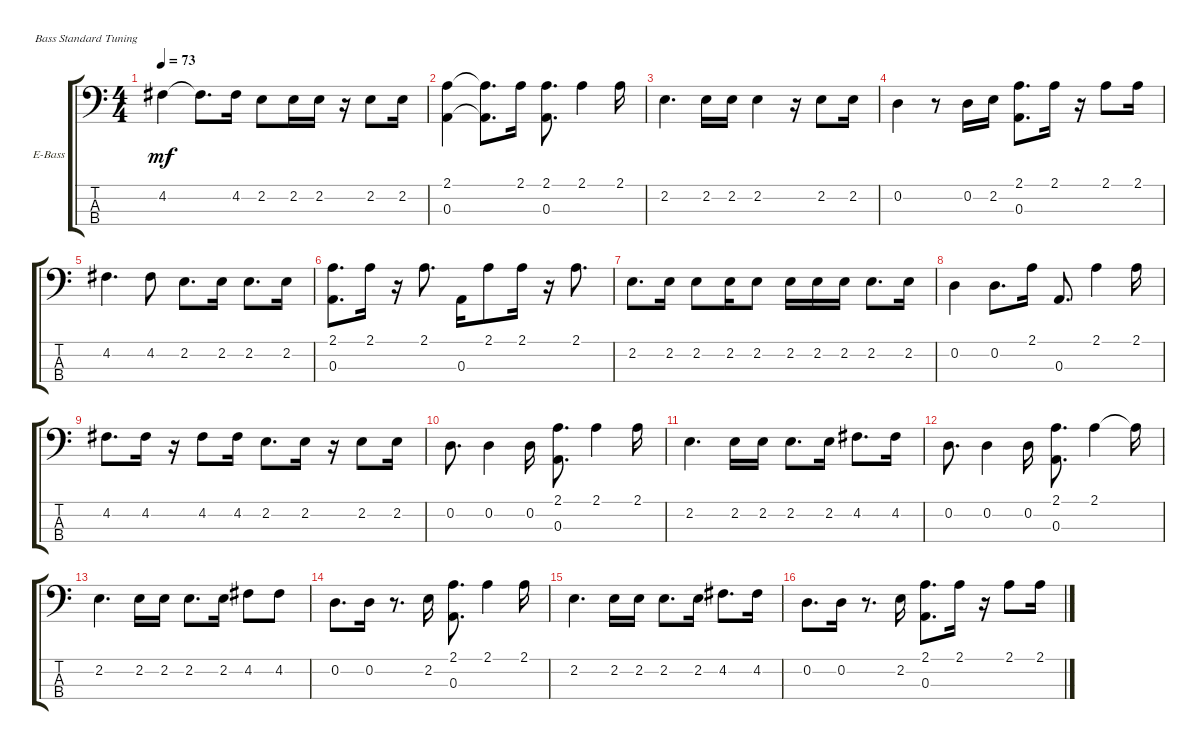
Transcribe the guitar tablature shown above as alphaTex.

\bracketExtendMode groupsimilarinstruments
\firstSystemTrackNameOrientation horizontal
\otherSystemsTrackNameOrientation horizontal
\track ("Bass Finger" "E-Bass") {instrument electricbassfinger}
\staff {score tabs}
\tuning (G2 D2 A1 E1)
\ts (4 4)
\tempo 73
\clef f4
\ks c
4.2.4{dy mf} 4.2{t}.8{d} 4.2.16 2.2.8 2.2.16 2.2.16 r.16 2.2.8 2.2.16 |
(0.3 2.1).4 (0.3{t} 2.1{t}).8{d} 2.1.16 (0.3 2.1).8{d} 2.1.4 2.1.16 |
2.2.4{d} 2.2.16 2.2.16 2.2.4 r.16 2.2.8 2.2.16 |
0.2.4 r.8 0.2.16 2.2.16 (0.3 2.1).8{d} 2.1.16 r.16 2.1.8 2.1.16 |
4.2.4{d} 4.2.8 2.2.8{d} 2.2.16 2.2.8{d} 2.2.16 |
(0.3 2.1).8{d} 2.1.16 r.16 2.1.8{d} 0.3.16 2.1.8 2.1.16 r.16 2.1.8{d} |
2.2.8{d} 2.2.16 2.2.8 2.2.16 2.2.8 2.2.16 2.2.16 2.2.16 2.2.8{d} 2.2.16 |
0.2.4 0.2.8{d} 2.1.16 0.3.8{d} 2.1.4 2.1.16 |
4.2.8{d} 4.2.16 r.16 4.2.8 4.2.16 2.2.8{d} 2.2.16 r.16 2.2.8 2.2.16 |
0.2.8{d} 0.2.4 0.2.16 (0.3 2.1).8{d} 2.1.4 2.1.16 |
2.2.4{d} 2.2.16 2.2.16 2.2.8{d} 2.2.16 4.2.8{d} 4.2.16 |
0.2.8{d} 0.2.4 0.2.16 (0.3 2.1).8{d} 2.1.4 2.1{t}.16 |
2.2.4{d} 2.2.16 2.2.16 2.2.8{d} 2.2.16 4.2.8 4.2.8 |
0.2.8{d} 0.2.16 r.8{d} 2.2.16 (0.3 2.1).8{d} 2.1.4 2.1.16 |
2.2.4{d} 2.2.16 2.2.16 2.2.8{d} 2.2.16 4.2.8{d} 4.2.16 |
0.2.8{d} 0.2.16 r.8{d} 2.2.16 (0.3 2.1).8{d} 2.1.16 r.16 2.1.8 2.1.16
